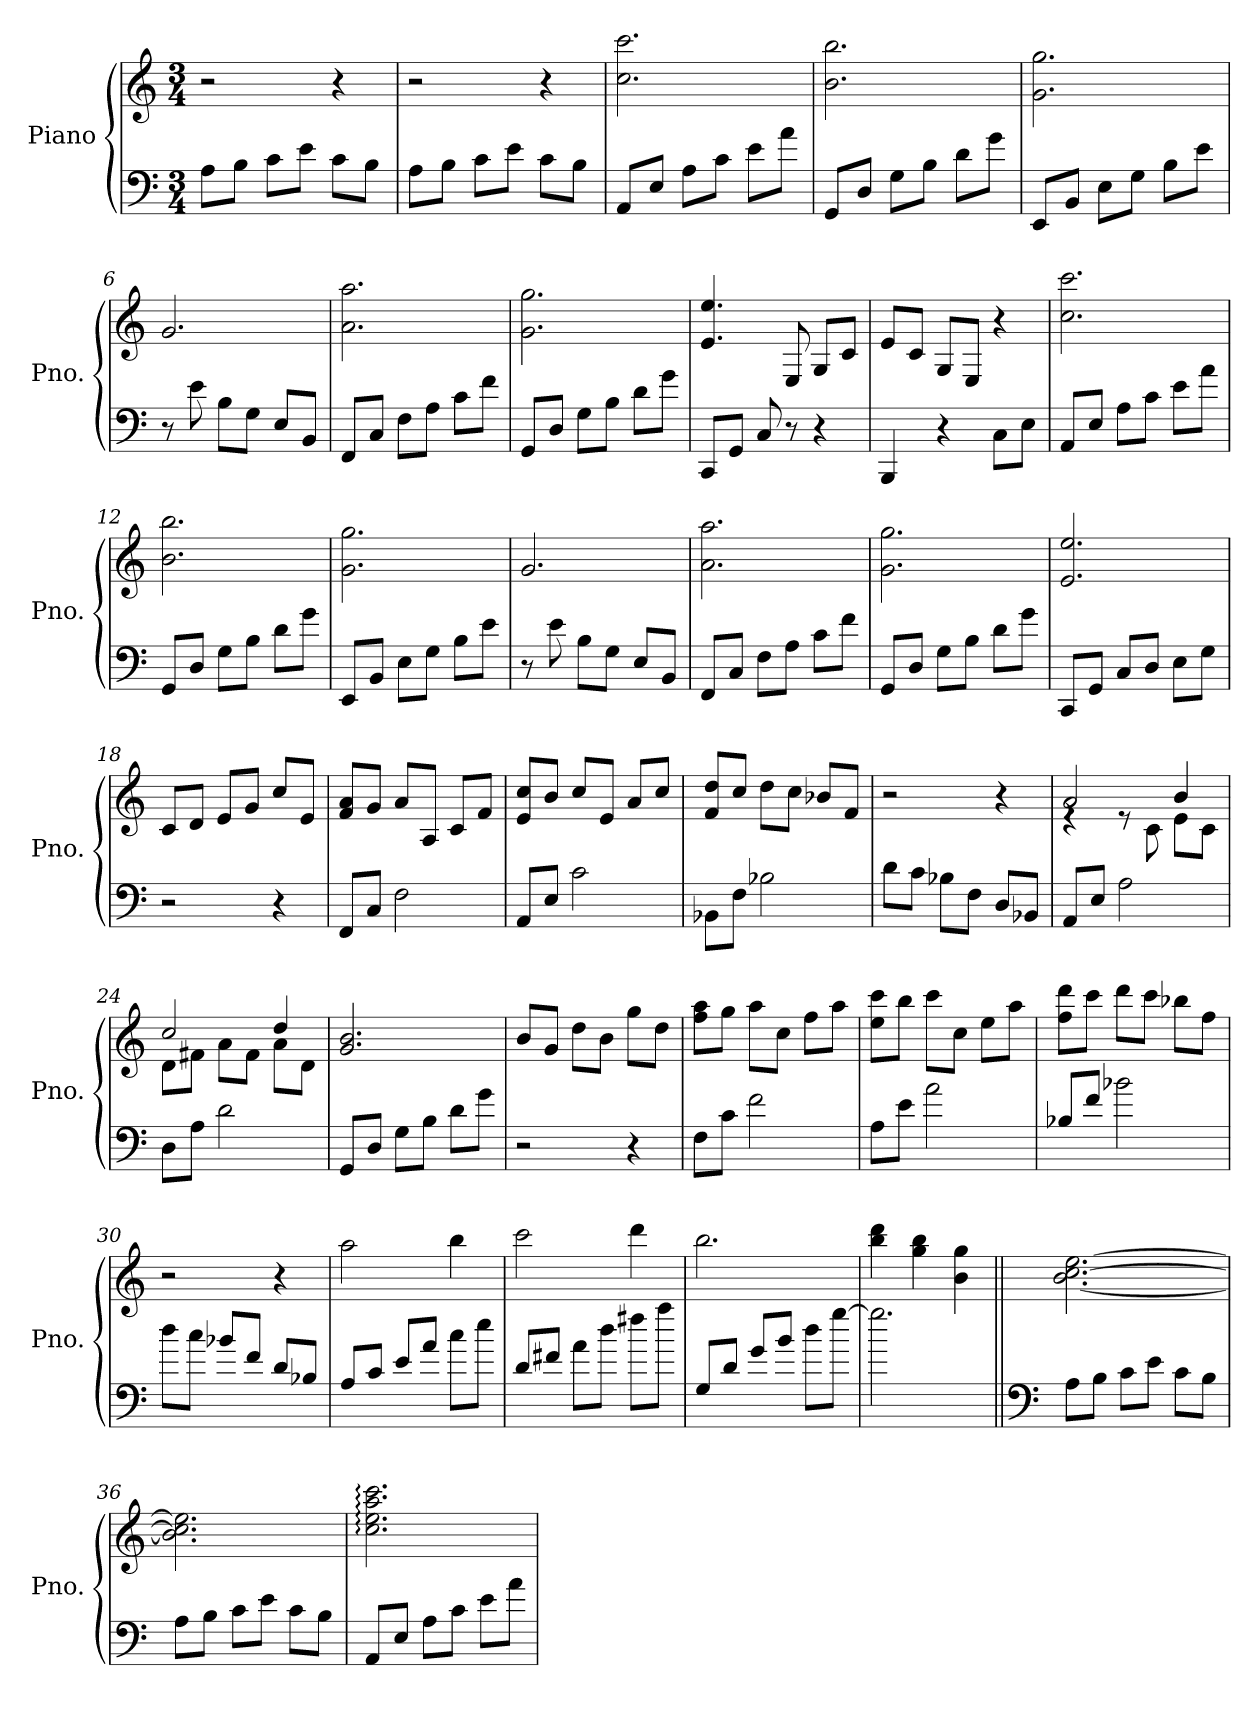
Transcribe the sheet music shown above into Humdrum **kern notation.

**kern	**kern
*part1	*part1
*staff2	*staff1
*I"Piano	*
*I'Pno.	*
*clefF4	*clefG2
*k[]	*k[]
*M3/4	*M3/4
*MM120	*MM120
=1	=1
8A\L	2r
8B\J	.
8c\L	.
8e\J	.
8c\L	4r
8B\J	.
=2	=2
8A\L	2r
8B\J	.
8c\L	.
8e\J	.
8c\L	4r
8B\J	.
=3	=3
8AA/L	2.cc\ 2.ccc\
8E/J	.
8A\L	.
8c\J	.
8e\L	.
8a\J	.
=4	=4
8GG/L	2.b\ 2.bb\
8D/J	.
8G\L	.
8B\J	.
8d\L	.
8g\J	.
=5	=5
8EE/L	2.g\ 2.gg\
8BB/J	.
8E\L	.
8G\J	.
8B\L	.
8e\J	.
=6	=6
8r	2.g/
8e\	.
8B\L	.
8G\J	.
8E/L	.
8BB/J	.
!!LO:LB:g=z
=7	=7
8FF/L	2.a\ 2.aa\
8C/J	.
8F\L	.
8A\J	.
8c\L	.
8f\J	.
=8	=8
8GG/L	2.g\ 2.gg\
8D/J	.
8G\L	.
8B\J	.
8d\L	.
8g\J	.
=9	=9
8CC/L	4.e/ 4.ee/
8GG/J	.
8C/	.
8r	8E/
4r	8G/L
.	8c/J
=10	=10
4BBB/	8e/L
.	8c/J
4r	8G/L
.	8E/J
8C\L	4r
8E\J	.
=11	=11
8AA/L	2.cc\ 2.ccc\
8E/J	.
8A\L	.
8c\J	.
8e\L	.
8a\J	.
=12	=12
8GG/L	2.b\ 2.bb\
8D/J	.
8G\L	.
8B\J	.
8d\L	.
8g\J	.
!!LO:LB:g=z
=13	=13
8EE/L	2.g\ 2.gg\
8BB/J	.
8E\L	.
8G\J	.
8B\L	.
8e\J	.
=14	=14
8r	2.g/
8e\	.
8B\L	.
8G\J	.
8E/L	.
8BB/J	.
=15	=15
8FF/L	2.a\ 2.aa\
8C/J	.
8F\L	.
8A\J	.
8c\L	.
8f\J	.
=16	=16
8GG/L	2.g\ 2.gg\
8D/J	.
8G\L	.
8B\J	.
8d\L	.
8g\J	.
=17	=17
8CC/L	2.e/ 2.ee/
8GG/J	.
8C/L	.
8D/J	.
8E\L	.
8G\J	.
=18	=18
2r	8c/L
.	8d/J
.	8e/L
.	8g/J
4r	8cc/L
.	8e/J
!!LO:LB:g=z
=19	=19
*k[]	*k[]
8FF/L	8f/ 8a/L
8C/J	8g/J
2F\	8a/L
.	8A/J
.	8c/L
.	8f/J
=20	=20
8AA/L	8e/ 8cc/L
8E/J	8b/J
2c\	8cc/L
.	8e/J
.	8a/L
.	8cc/J
=21	=21
8BB-X\L	8f/ 8dd/L
8F\J	8cc/J
2B-X\	8dd\L
.	8cc\J
.	8b-X/L
.	8f/J
=22	=22
8d\L	2r
8c\J	.
8B-X\L	.
8F\J	.
8D/L	4r
8BB-X/J	.
=23	=23
*k[]	*k[]
*	*^
8AA/L	2a/	4re
8E/J	.	.
2A\	.	8re
.	.	8c\
.	4b/	8e\L
.	.	8c\J
=24	=24	=24
8D\L	2cc/	8d\L
8A\J	.	8f#X\J
2d\	.	8a\L
.	.	8f#\J
.	4dd/	8a\L
.	.	8d\J
*	*v	*v
!!LO:LB:g=z
=25	=25
8GG/L	2.g/ 2.b/
8D/J	.
8G\L	.
8B\J	.
8d\L	.
8g\J	.
=26	=26
2r	8b/L
.	8g/J
.	8dd\L
.	8b\J
4r	8gg\L
.	8dd\J
=27	=27
8F\L	8ff\ 8aa\L
8c\J	8gg\J
2f\	8aa\L
.	8cc\J
.	8ff\L
.	8aa\J
=28	=28
8A\L	8ee\ 8ccc\L
8e\J	8bb\J
2a\	8ccc\L
.	8cc\J
.	8ee\L
.	8aa\J
=29	=29
8B-X/L	8ff\ 8ddd\L
8f/J	8ccc\J
2b-X\	8ddd\L
.	8ccc\J
.	8bb-X\L
.	8ff\J
=30	=30
8dd\L	2r
8cc\J	.
8b-X/L	.
8f/J	.
8d/L	4r
8B-X/J	.
!!LO:LB:g=z
=31	=31
8A/L	2aa\
8c/J	.
8e/L	.
8a/J	.
8cc\L	4bb\
8ee\J	.
=32	=32
8d/L	2ccc\
8f#X/J	.
8a\L	.
8dd\J	.
8ff#X\L	4ddd\
8aa\J	.
=33	=33
8G/L	2.bb\
8d/J	.
8g/L	.
8b/J	.
8dd\L	.
[8gg\J	.
=34	=34
2.gg\]	4bb\ 4ddd\
.	4gg\ 4bb\
.	4b\ 4gg\
!!LO:PB:g=z
=35||	=35||
*clefF4	*
8A\L	[2.b\ [2.cc\ [2.ee\
8B\J	.
8c\L	.
8e\J	.
8c\L	.
8B\J	.
=36	=36
8A\L	2.b\] 2.cc\] 2.ee\]
8B\J	.
8c\L	.
8e\J	.
8c\L	.
8B\J	.
=37	=37
8AA/L	2.cc\: 2.ee\: 2.aa\: 2.ccc\:
8E/J	.
8A\L	.
8c\J	.
8e\L	.
8a\J	.
=	=
*-	*-
